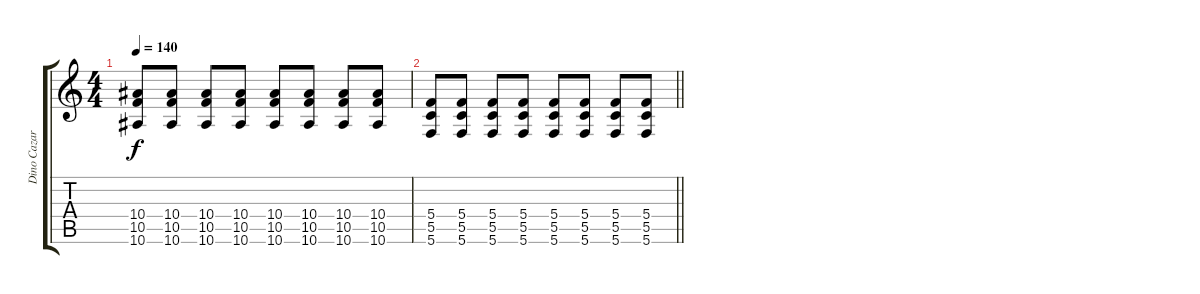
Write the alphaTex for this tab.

\track ("Dino Cazares \"Asesino\"" "Dino Cazar") {instrument acousticguitarsteel}
\staff {score tabs}
\tuning (D4 A3 F3 C3 G2 C2) {hide}
\ts (4 4)
\tempo 140
\clef g2
\ks c
(10.4 10.5 10.6).8{dy f} (10.4 10.5 10.6).8 (10.4 10.5 10.6).8 (10.4 10.5 10.6).8 (10.4 10.5 10.6).8 (10.4 10.5 10.6).8 (10.4 10.5 10.6).8 (10.4 10.5 10.6).8 |
\barLineRight lightlight
(5.4 5.5 5.6).8 (5.4 5.5 5.6).8 (5.4 5.5 5.6).8 (5.4 5.5 5.6).8 (5.4 5.5 5.6).8 (5.4 5.5 5.6).8 (5.4 5.5 5.6).8 (5.4 5.5 5.6).8
